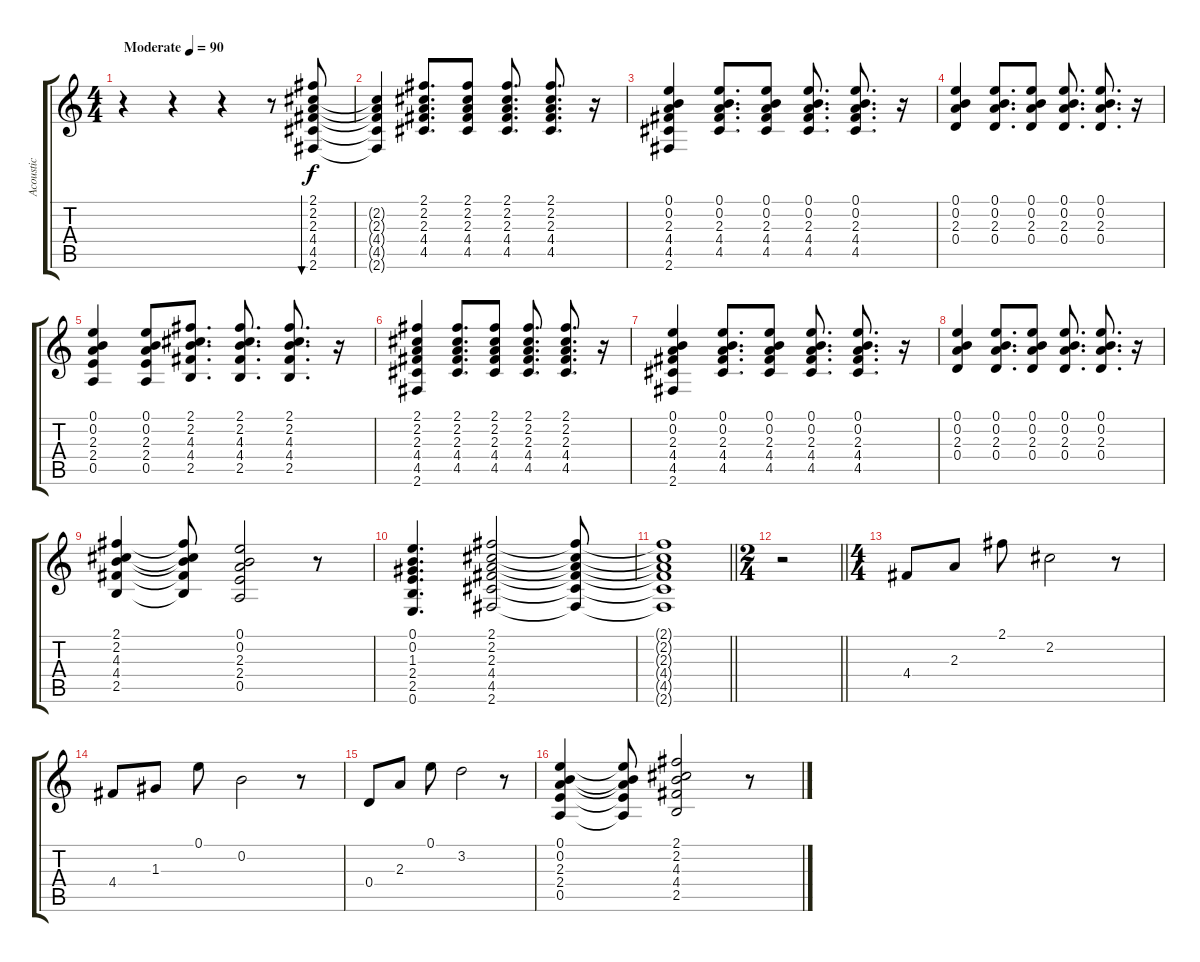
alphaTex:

\track ("Acoustic" "Acoustic") {instrument acousticguitarnylon}
\staff {score tabs}
\tuning (E4 B3 G3 D3 A2 E2) {hide}
\ts (4 4)
\tempo (90 "Moderate")
\clef g2
\ks c
r.4{dy f instrument acousticguitarnylon} r.4 r.4 r.8 (2.1 2.2 2.3 4.4 4.5 2.6).8{bu 480} |
(2.2{t} 2.3{t} 4.4{t} 4.5{t} 2.6{t}).4 (2.1 2.2 2.3 4.4 4.5).8{d} (2.1 2.2 2.3 4.4 4.5).8 (2.1 2.2 2.3 4.4 4.5).8{d} (2.1 2.2 2.3 4.4 4.5).8{d} r.16 |
(0.1 0.2 2.3 4.4 4.5 2.6).4 (0.1 0.2 2.3 4.4 4.5).8{d} (0.1 0.2 2.3 4.4 4.5).8 (0.1 0.2 2.3 4.4 4.5).8{d} (0.1 0.2 2.3 4.4 4.5).8{d} r.16 |
(0.1 0.2 2.3 0.4).4 (0.1 0.2 2.3 0.4).8{d} (0.1 0.2 2.3 0.4).8 (0.1 0.2 2.3 0.4).8{d} (0.1 0.2 2.3 0.4).8{d} r.16 |
(0.1 0.2 2.3 2.4 0.5).4 (0.1 0.2 2.3 2.4 0.5).8 (2.1 2.2 4.3 4.4 2.5).8{d} (2.1 2.2 4.3 4.4 2.5).8{d} (2.1 2.2 4.3 4.4 2.5).8{d} r.16 |
(2.1 2.2 2.3 4.4 4.5 2.6).4 (2.1 2.2 2.3 4.4 4.5).8{d} (2.1 2.2 2.3 4.4 4.5).8 (2.1 2.2 2.3 4.4 4.5).8{d} (2.1 2.2 2.3 4.4 4.5).8{d} r.16 |
(0.1 0.2 2.3 4.4 4.5 2.6).4 (0.1 0.2 2.3 4.4 4.5).8{d} (0.1 0.2 2.3 4.4 4.5).8 (0.1 0.2 2.3 4.4 4.5).8{d} (0.1 0.2 2.3 4.4 4.5).8{d} r.16 |
(0.1 0.2 2.3 0.4).4 (0.1 0.2 2.3 0.4).8{d} (0.1 0.2 2.3 0.4).8 (0.1 0.2 2.3 0.4).8{d} (0.1 0.2 2.3 0.4).8{d} r.16 |
(2.1 2.2 4.3 4.4 2.5).4 (2.1{t} 2.2{t} 4.3{t} 4.4{t} 2.5{t}).8 (0.1 0.2 2.3 2.4 0.5).2 r.8 |
(0.1 0.2 1.3 2.4 2.5 0.6).4{d} (2.1 2.2 2.3 4.4 4.5 2.6).2 (2.1{t} 2.2{t} 2.3{t} 4.4{t} 4.5{t} 2.6{t}).8 |
\barLineRight lightlight
(2.1{t} 2.2{t} 2.3{t} 4.4{t} 4.5{t} 2.6{t}).1 |
\ts (2 4)
\barLineRight lightlight
r.2 |
\ts (4 4)
4.4.8 2.3.8 2.1.8 2.2.2 r.8 |
4.4.8 1.3.8 0.1.8 0.2.2 r.8 |
0.4.8 2.3.8 0.1.8 3.2.2 r.8 |
(0.1 0.2 2.3 2.4 0.5).4 (0.1{t} 0.2{t} 2.3{t} 2.4{t} 0.5{t}).8 (2.1 2.2 4.3 4.4 2.5).2 r.8
